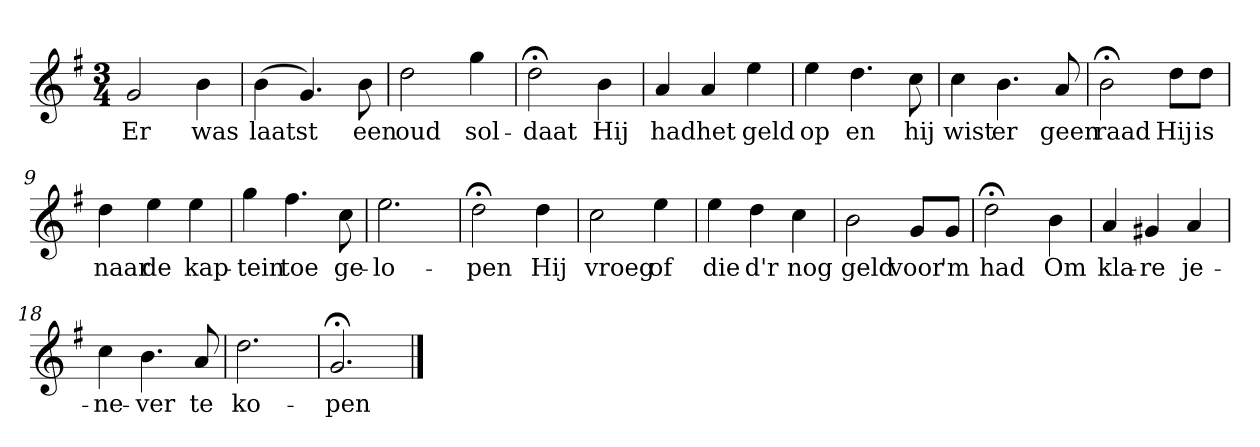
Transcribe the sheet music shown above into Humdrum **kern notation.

**kern	**text
*part1	*part1
*staff1	*staff1
*k[f#]	*
*G:	*
*M3/4	*
*MM120	*
=1	=1
2g	Er
4b	was
=2	=2
(4b	laatst
4.g)	.
8b	een
=3	=3
2dd	oud
4gg	sol-
=4	=4
2dd;<	-daat
4b	Hij
=5	=5
4a	had
4a	het
4ee	geld
=6	=6
4ee	op
4.dd	en
8cc	hij
=7	=7
4cc	wist
4.b	er
8a	geen
=8	=8
2b;<	raad
8ddL	Hij
8ddJ	is
=9	=9
4dd	naar
4ee	de
4ee	kap-
=10	=10
4gg	-tein
4.ff#	toe
8cc	ge-
=11	=11
2.ee	-lo-
=12	=12
2dd;<	-pen
4dd	Hij
=13	=13
2cc	vroeg
4ee	of
=14	=14
4ee	die
4dd	d'r
4cc	nog
=15	=15
2b	geld
8gL	voor
8gJ	'm
=16	=16
2dd;<	had
4b	Om
=17	=17
4a	kla-
4g#X	-re
4a	je-
=18	=18
4cc	-ne-
4.b	-ver
8a	te
=19	=19
2.dd	ko-
=20	=20
2.g;<	-pen
==	==
*-	*-
